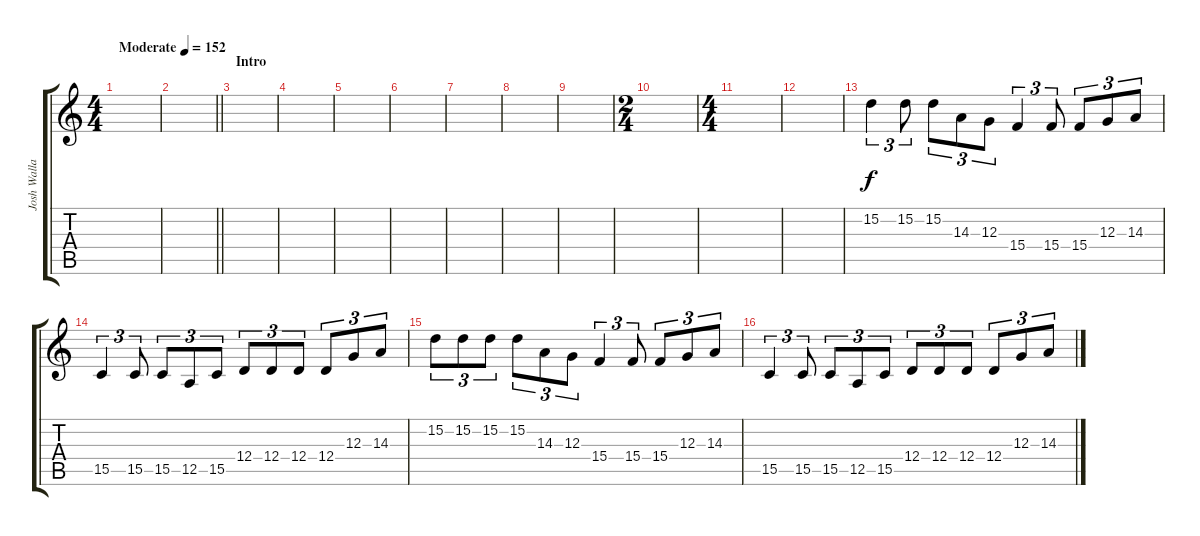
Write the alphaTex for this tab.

\track ("Josh Wallace (Flute)" "Josh Walla") {instrument flute}
\staff {score tabs}
\tuning (E4 B3 G3 D3 A2 E2) {hide}
\ts (4 4)
\tempo (152 "Moderate")
\clef g2
\ks c
|
\barLineRight lightlight
|
\section ("" "Intro")
|
|
|
|
|
|
|
\ts (2 4)
|
\ts (4 4)
|
|
15.2.4{tu (3 2)} 15.2.8{tu (3 2)} 15.2.8{tu (3 2)} 14.3.8{tu (3 2)} 12.3.8{tu (3 2)} 15.4.4{tu (3 2)} 15.4.8{tu (3 2)} 15.4.8{tu (3 2)} 12.3.8{tu (3 2)} 14.3.8{tu (3 2)} |
15.5.4{tu (3 2)} 15.5.8{tu (3 2)} 15.5.8{tu (3 2)} 12.5.8{tu (3 2)} 15.5.8{tu (3 2)} 12.4.8{tu (3 2)} 12.4.8{tu (3 2)} 12.4.8{tu (3 2)} 12.4.8{tu (3 2)} 12.3.8{tu (3 2)} 14.3.8{tu (3 2)} |
15.2.8{tu (3 2)} 15.2.8{tu (3 2)} 15.2.8{tu (3 2)} 15.2.8{tu (3 2)} 14.3.8{tu (3 2)} 12.3.8{tu (3 2)} 15.4.4{tu (3 2)} 15.4.8{tu (3 2)} 15.4.8{tu (3 2)} 12.3.8{tu (3 2)} 14.3.8{tu (3 2)} |
15.5.4{tu (3 2)} 15.5.8{tu (3 2)} 15.5.8{tu (3 2)} 12.5.8{tu (3 2)} 15.5.8{tu (3 2)} 12.4.8{tu (3 2)} 12.4.8{tu (3 2)} 12.4.8{tu (3 2)} 12.4.8{tu (3 2)} 12.3.8{tu (3 2)} 14.3.8{tu (3 2)}
